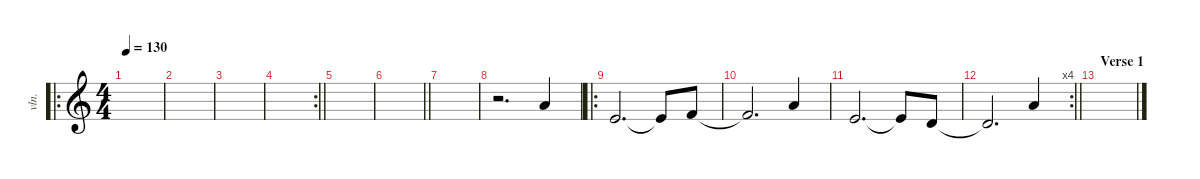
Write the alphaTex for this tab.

\defaultSystemsLayout 4
\hideDynamics
\bracketExtendMode nobrackets
\otherSystemsTrackNameOrientation horizontal
\track ("Strings 1" "vln.") {defaultSystemsLayout 8 instrument stringensemble1}
\staff {score}
\tuning (E4 B3 G3 D3 A2 E2)
\ro
\ts (4 4)
\tempo 130
\clef g2
\ks c
|
|
|
\rc 2
\barLineRight lightlight
|
|
\barLineRight lightlight
|
|
r.2{d beam Down} 5.1.4{beam Up} |
\ro
0.1.2{d beam Up} 0.1{t}.8{beam Up} 1.1.8{beam Up} |
1.1{t}.2{d beam Up} 5.1.4{beam Up} |
0.1.2{d beam Up} 0.1{t}.8{beam Up} 3.2.8{beam Up} |
\rc 4
\barLineRight lightlight
3.2{t}.2{d beam Up} 5.1.4{beam Up} |
\section ("" "Verse 1")
